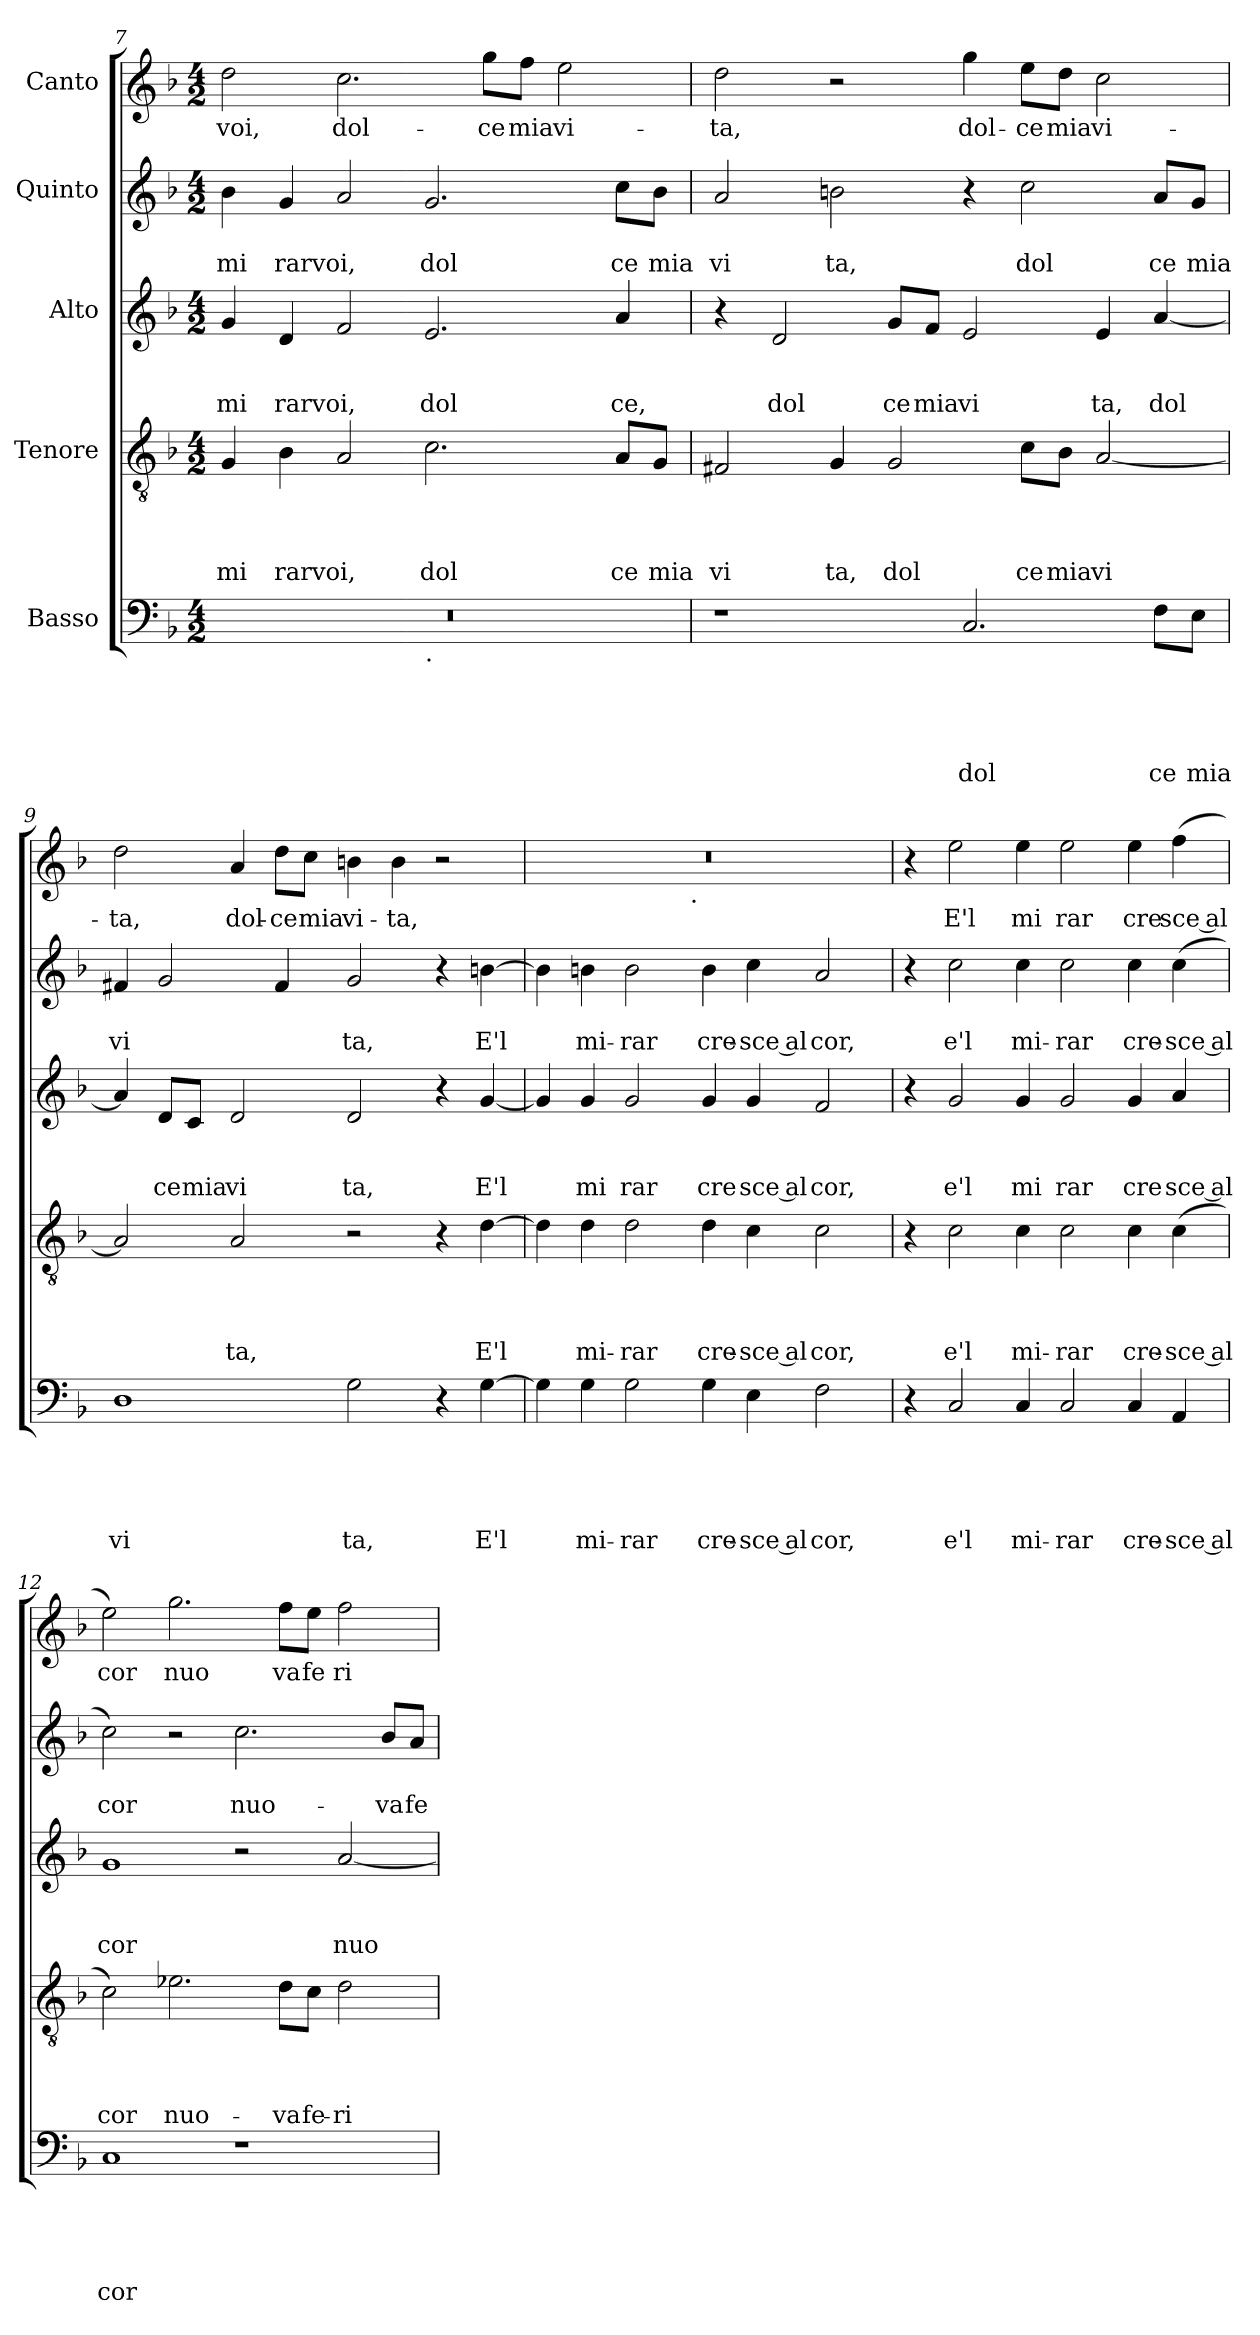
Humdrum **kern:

**kern	**text	**text	**text	**text	**text	**kern	**text	**text	**text	**text	**kern	**text	**text	**text	**kern	**text	**text	**kern	**text
*part5	*part5	*part5	*part5	*part5	*part5	*part4	*part4	*part4	*part4	*part4	*part3	*part3	*part3	*part3	*part2	*part2	*part2	*part1	*part1
*staff5	*staff5	*staff5	*staff5	*staff5	*staff5	*staff4	*staff4	*staff4	*staff4	*staff4	*staff3	*staff3	*staff3	*staff3	*staff2	*staff2	*staff2	*staff1	*staff1
*I"Basso	*	*	*	*	*	*I"Tenore	*	*	*	*	*I"Alto	*	*	*	*I"Quinto	*	*	*I"Canto	*
*clefF4	*	*	*	*	*	*clefGv2	*	*	*	*	*clefG2	*	*	*	*clefG2	*	*	*clefG2	*
*k[b-]	*	*	*	*	*	*k[b-]	*	*	*	*	*k[b-]	*	*	*	*k[b-]	*	*	*k[b-]	*
*F:	*	*	*	*	*	*F:	*	*	*	*	*F:	*	*	*	*F:	*	*	*F:	*
*M4/2	*	*	*	*	*	*M4/2	*	*	*	*	*M4/2	*	*	*	*M4/2	*	*	*M4/2	*
=7	=7	=7	=7	=7	=7	=7	=7	=7	=7	=7	=7	=7	=7	=7	=7	=7	=7	=7	=7
!	!	!	!	!	!	!	!	!	!	!LO:LY:b	!	!	!	!LO:LY:b	!	!	!LO:LY:b	!	!LO:LY:b
*^	*	*	*	*	*	*	*	*	*	*	*	*	*	*	*	*	*	*	*
0r	1ryy	.	.	.	.	.	4G/	.	.	.	mi	4g/	.	.	mi	4b-\	.	mi	2dd\	voi,
!	!	!	!	!	!	!	!	!	!	!	!LO:LY:b	!	!	!	!LO:LY:b	!	!	!LO:LY:b	!	!
.	.	.	.	.	.	.	4B-\	.	.	.	rarvoi,	4d/	.	.	rarvoi,	4g/	.	rarvoi,	.	.
!	!	!	!	!	!	!	!	!	!	!	!	!	!	!	!	!	!	!	!	!LO:LY:b
.	.	.	.	.	.	.	2A/	.	.	.	.	2f/	.	.	.	2a/	.	.	2.cc\	dol-
!	!LO:TX:b:t=.	!	!	!	!	!	!	!	!	!	!	!	!	!	!	!	!	!	!	!
!	!	!	!	!	!	!	!	!	!	!	!LO:LY:b	!	!	!	!LO:LY:b	!	!	!LO:LY:b	!	!
.	1ryy	.	.	.	.	.	2.c\	.	.	.	dol	2.e/	.	.	dol	2.g/	.	dol	.	.
!	!	!	!	!	!	!	!	!	!	!	!	!	!	!	!	!	!	!	!	!LO:LY:b
.	.	.	.	.	.	.	.	.	.	.	.	.	.	.	.	.	.	.	8gg\L	-ce
!	!	!	!	!	!	!	!	!	!	!	!	!	!	!	!	!	!	!	!	!LO:LY:b
.	.	.	.	.	.	.	.	.	.	.	.	.	.	.	.	.	.	.	8ff\J	mia
!	!	!	!	!	!	!	!	!	!	!	!	!	!	!	!	!	!	!	!	!LO:LY:b
.	.	.	.	.	.	.	.	.	.	.	.	.	.	.	.	.	.	.	2ee\	vi-
!	!	!	!	!	!	!	!	!	!	!	!LO:LY:b	!	!	!	!LO:LY:b	!	!	!LO:LY:b	!	!
.	.	.	.	.	.	.	8A/L	.	.	.	ce	4a/	.	.	ce,	8cc\L	.	ce	.	.
!	!	!	!	!	!	!	!	!	!	!	!LO:LY:b	!	!	!	!	!	!	!LO:LY:b	!	!
.	.	.	.	.	.	.	8G/J	.	.	.	mia	.	.	.	.	8b-\J	.	mia	.	.
=8	=8	=8	=8	=8	=8	=8	=8	=8	=8	=8	=8	=8	=8	=8	=8	=8	=8	=8	=8	=8
!	!	!	!	!	!	!	!	!	!	!	!LO:LY:b	!	!	!	!	!	!	!LO:LY:b	!	!LO:LY:b
*v	*v	*	*	*	*	*	*	*	*	*	*	*	*	*	*	*	*	*	*	*
1r	.	.	.	.	.	2F#X/	.	.	.	vi	4r	.	.	.	2a/	.	vi	2dd\	-ta,
!	!	!	!	!	!	!	!	!	!	!	!	!	!	!LO:LY:b	!	!	!	!	!
.	.	.	.	.	.	.	.	.	.	.	2d/	.	.	dol	.	.	.	.	.
!	!	!	!	!	!	!	!	!	!	!LO:LY:b	!	!	!	!	!	!	!LO:LY:b	!	!
.	.	.	.	.	.	4G/	.	.	.	ta,	.	.	.	.	2bn\	.	ta,	2r	.
!	!	!	!	!	!	!	!	!	!	!LO:LY:b	!	!	!	!LO:LY:b	!	!	!	!	!
.	.	.	.	.	.	2G/	.	.	.	dol	8g/L	.	.	ce	.	.	.	.	.
!	!	!	!	!	!	!	!	!	!	!	!	!	!	!LO:LY:b	!	!	!	!	!
.	.	.	.	.	.	.	.	.	.	.	8f/J	.	.	mia	.	.	.	.	.
!	!	!	!	!	!LO:LY:b	!	!	!	!	!	!	!	!	!LO:LY:b	!	!	!	!	!LO:LY:b
2.C/	.	.	.	.	dol	.	.	.	.	.	2e/	.	.	vi	4r	.	.	4gg\	dol-
!	!	!	!	!	!	!	!	!	!	!LO:LY:b	!	!	!	!	!	!	!LO:LY:b	!	!LO:LY:b
.	.	.	.	.	.	8c\L	.	.	.	ce	.	.	.	.	2cc\	.	dol	8ee\L	-ce
!	!	!	!	!	!	!	!	!	!	!LO:LY:b	!	!	!	!	!	!	!	!	!LO:LY:b
.	.	.	.	.	.	8B-\J	.	.	.	mia	.	.	.	.	.	.	.	8dd\J	mia
!	!	!	!	!	!	!	!	!	!	!LO:LY:b	!	!	!	!LO:LY:b	!	!	!	!	!LO:LY:b
.	.	.	.	.	.	[<2A/	.	.	.	vi	4e/	.	.	ta,	.	.	.	2cc\	vi-
!	!	!	!	!	!LO:LY:b	!	!	!	!	!	!	!	!	!LO:LY:b	!	!	!LO:LY:b	!	!
8F\L	.	.	.	.	ce	.	.	.	.	.	[<4a/	.	.	dol	8a/L	.	ce	.	.
!	!	!	!	!	!LO:LY:b	!	!	!	!	!	!	!	!	!	!	!	!LO:LY:b	!	!
8E\J	.	.	.	.	mia	.	.	.	.	.	.	.	.	.	8g/J	.	mia	.	.
=9	=9	=9	=9	=9	=9	=9	=9	=9	=9	=9	=9	=9	=9	=9	=9	=9	=9	=9	=9
!	!	!	!	!	!LO:LY:b	!	!	!	!	!	!	!	!	!	!	!	!LO:LY:b	!	!LO:LY:b
1D	.	.	.	.	vi	2A/]	.	.	.	.	4a/]	.	.	.	4f#X/	.	vi	2dd\	-ta,
!	!	!	!	!	!	!	!	!	!	!	!	!	!	!LO:LY:b	!	!	!	!	!
.	.	.	.	.	.	.	.	.	.	.	8d/L	.	.	ce	2g/	.	.	.	.
!	!	!	!	!	!	!	!	!	!	!	!	!	!	!LO:LY:b	!	!	!	!	!
.	.	.	.	.	.	.	.	.	.	.	8c/J	.	.	mia	.	.	.	.	.
!	!	!	!	!	!	!	!	!	!	!LO:LY:b	!	!	!	!LO:LY:b	!	!	!	!	!LO:LY:b
.	.	.	.	.	.	2A/	.	.	.	ta,	2d/	.	.	vi	.	.	.	4a/	dol-
!	!	!	!	!	!	!	!	!	!	!	!	!	!	!	!	!	!	!	!LO:LY:b
.	.	.	.	.	.	.	.	.	.	.	.	.	.	.	4f#/	.	.	8dd\L	-ce
!	!	!	!	!	!	!	!	!	!	!	!	!	!	!	!	!	!	!	!LO:LY:b
.	.	.	.	.	.	.	.	.	.	.	.	.	.	.	.	.	.	8cc\J	mia
!	!	!	!	!	!LO:LY:b	!	!	!	!	!	!	!	!	!LO:LY:b	!	!	!LO:LY:b	!	!LO:LY:b
2G\	.	.	.	.	ta,	2r	.	.	.	.	2d/	.	.	ta,	2g/	.	ta,	4bn\	vi-
!	!	!	!	!	!	!	!	!	!	!	!	!	!	!	!	!	!	!	!LO:LY:b
.	.	.	.	.	.	.	.	.	.	.	.	.	.	.	.	.	.	4b\	-ta,
4r	.	.	.	.	.	4r	.	.	.	.	4r	.	.	.	4r	.	.	2r	.
!	!	!	!	!	!LO:LY:b	!	!	!	!	!LO:LY:b	!	!	!	!LO:LY:b	!	!	!LO:LY:b	!	!
[<4G\	.	.	.	.	E'l	[<4d\	.	.	.	E'l	[<4g/	.	.	E'l	[<4bn\	.	E'l	.	.
!!LO:LB:g=z
=10	=10	=10	=10	=10	=10	=10	=10	=10	=10	=10	=10	=10	=10	=10	=10	=10	=10	=10	=10
*	*	*	*	*	*	*	*	*	*	*	*	*	*	*	*	*	*	*^	*
4G\]	.	.	.	.	.	4d\]	.	.	.	.	4g/]	.	.	.	4b\]	.	.	0r	2ryy	.
!	!	!	!	!	!LO:LY:b	!	!	!	!	!LO:LY:b	!	!	!	!LO:LY:b	!	!	!LO:LY:b	!	!	!
4G\	.	.	.	.	mi-	4d\	.	.	.	mi-	4g/	.	.	mi	4bn\	.	mi-	.	.	.
!	!	!	!	!	!LO:LY:b	!	!	!	!	!LO:LY:b	!	!	!	!LO:LY:b	!	!	!LO:LY:b	!	!	!
2G\	.	.	.	.	-rar	2d\	.	.	.	-rar	2g/	.	.	rar	2b\	.	-rar	.	4...ryy	.
!	!	!	!	!	!	!	!	!	!	!	!	!	!	!	!	!	!	!	!LO:TX:b:t=.	!
.	.	.	.	.	.	.	.	.	.	.	.	.	.	.	.	.	.	.	1ryy	.
!	!	!	!	!	!LO:LY:b	!	!	!	!	!LO:LY:b	!	!	!	!LO:LY:b	!	!	!LO:LY:b	!	!	!
4G\	.	.	.	.	cre-	4d\	.	.	.	cre-	4g/	.	.	cre	4b\	.	cre-	.	.	.
!	!	!	!	!	!LO:LY:b:rj	!	!	!	!	!LO:LY:b:rj	!	!	!	!LO:LY:b:rj	!	!	!LO:LY:b:rj	!	!	!
4E\	.	.	.	.	-sce al	4c\	.	.	.	-sce al	4g/	.	.	sce al	4cc\	.	-sce al	.	.	.
!	!	!	!	!	!LO:LY:b	!	!	!	!	!LO:LY:b	!	!	!	!LO:LY:b	!	!	!LO:LY:b	!	!	!
2F\	.	.	.	.	cor,	2c\	.	.	.	cor,	2f/	.	.	cor,	2a/	.	cor,	.	.	.
.	.	.	.	.	.	.	.	.	.	.	.	.	.	.	.	.	.	.	32ryy	.
*	*	*	*	*	*	*	*	*	*	*	*	*	*	*	*	*	*	*v	*v	*
=11	=11	=11	=11	=11	=11	=11	=11	=11	=11	=11	=11	=11	=11	=11	=11	=11	=11	=11	=11
4r	.	.	.	.	.	4r	.	.	.	.	4r	.	.	.	4r	.	.	4r	.
!	!	!	!	!	!LO:LY:b	!	!	!	!	!LO:LY:b	!	!	!	!LO:LY:b	!	!	!LO:LY:b	!	!LO:LY:b
2C/	.	.	.	.	e'l	2c\	.	.	.	e'l	2g/	.	.	e'l	2cc\	.	e'l	2ee\	E'l
!	!	!	!	!	!LO:LY:b	!	!	!	!	!LO:LY:b	!	!	!	!LO:LY:b	!	!	!LO:LY:b	!	!LO:LY:b
4C/	.	.	.	.	mi-	4c\	.	.	.	mi-	4g/	.	.	mi	4cc\	.	mi-	4ee\	mi
!	!	!	!	!	!LO:LY:b	!	!	!	!	!LO:LY:b	!	!	!	!LO:LY:b	!	!	!LO:LY:b	!	!LO:LY:b
2C/	.	.	.	.	-rar	2c\	.	.	.	-rar	2g/	.	.	rar	2cc\	.	-rar	2ee\	rar
!	!	!	!	!	!LO:LY:b	!	!	!	!	!LO:LY:b	!	!	!	!LO:LY:b	!	!	!LO:LY:b	!	!LO:LY:b
4C/	.	.	.	.	cre-	4c\	.	.	.	cre-	4g/	.	.	cre	4cc\	.	cre-	4ee\	cre
!	!	!	!	!	!LO:LY:b:rj	!	!	!	!	!LO:LY:b:rj	!	!	!	!LO:LY:b:rj	!	!	!LO:LY:b:rj	!	!LO:LY:b:rj
4AA/	.	.	.	.	-sce al	(<4c\	.	.	.	-sce al	4a/	.	.	sce al	(<4cc\	.	-sce al	(<4ff\	sce al
=12	=12	=12	=12	=12	=12	=12	=12	=12	=12	=12	=12	=12	=12	=12	=12	=12	=12	=12	=12
!	!	!	!	!	!LO:LY:b	!	!	!	!	!LO:LY:b	!	!	!	!LO:LY:b	!	!	!LO:LY:b	!	!LO:LY:b
1C	.	.	.	.	cor	2c\)	.	.	.	cor	1g	.	.	cor	2cc\)	.	cor	2ee\)	cor
!	!	!	!	!	!	!	!	!	!	!LO:LY:b	!	!	!	!	!	!	!	!	!LO:LY:b
.	.	.	.	.	.	2.e-X\	.	.	.	nuo-	.	.	.	.	2r	.	.	2.gg\	nuo
!	!	!	!	!	!	!	!	!	!	!	!	!	!	!	!	!	!LO:LY:b	!	!
1r	.	.	.	.	.	.	.	.	.	.	2r	.	.	.	2.cc\	.	nuo-	.	.
!	!	!	!	!	!	!	!	!	!	!LO:LY:b	!	!	!	!	!	!	!	!	!LO:LY:b
.	.	.	.	.	.	8d\L	.	.	.	-va	.	.	.	.	.	.	.	8ff\L	va
!	!	!	!	!	!	!	!	!	!	!LO:LY:b	!	!	!	!	!	!	!	!	!LO:LY:b
.	.	.	.	.	.	8c\J	.	.	.	fe-	.	.	.	.	.	.	.	8ee\J	fe
!	!	!	!	!	!	!	!	!	!	!LO:LY:b	!	!	!	!LO:LY:b	!	!	!	!	!LO:LY:b
.	.	.	.	.	.	2d\	.	.	.	-ri-	[<2a/	.	.	nuo	.	.	.	2ff\	ri
!	!	!	!	!	!	!	!	!	!	!	!	!	!	!	!	!	!LO:LY:b	!	!
.	.	.	.	.	.	.	.	.	.	.	.	.	.	.	8b-/L	.	-va	.	.
!	!	!	!	!	!	!	!	!	!	!	!	!	!	!	!	!	!LO:LY:b	!	!
.	.	.	.	.	.	.	.	.	.	.	.	.	.	.	8a/J	.	fe-	.	.
=	=	=	=	=	=	=	=	=	=	=	=	=	=	=	=	=	=	=	=
*-	*-	*-	*-	*-	*-	*-	*-	*-	*-	*-	*-	*-	*-	*-	*-	*-	*-	*-	*-
